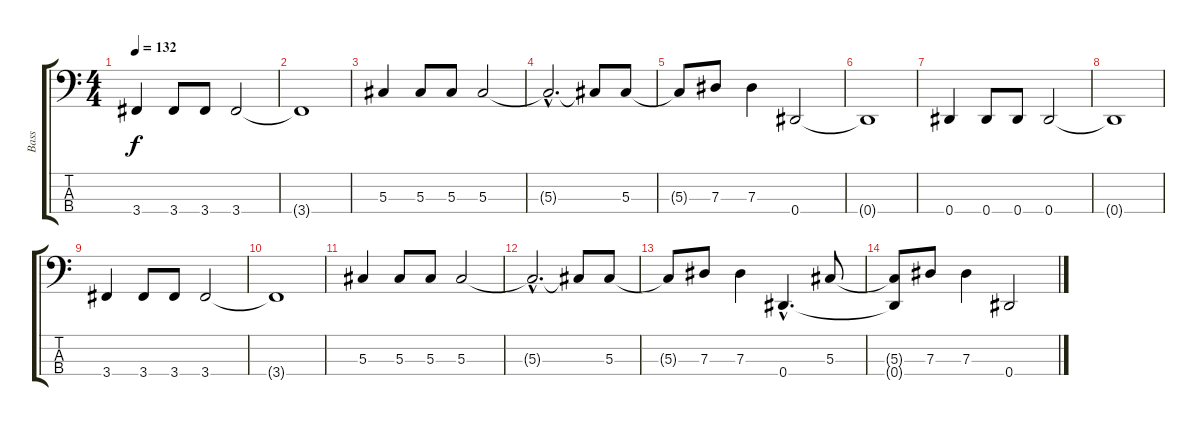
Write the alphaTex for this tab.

\track ("Bass" "Bass") {instrument electricbassfinger}
\staff {score tabs}
\tuning (Gb2 Db2 Ab1 Eb1) {hide}
\ts (4 4)
\tempo 132
\clef f4
\ks c
3.4.4{dy f volume 8} 3.4.8 3.4.8 3.4.2 |
3.4{t}.1 |
5.3.4{volume 6} 5.3.8 5.3.8 5.3.2 |
5.3{hac t}.2{d} 5.3{t}.8 5.3.8 |
5.3{t}.8 7.3.8 7.3.4 0.4.2 |
0.4{t}.1 |
0.4.4{volume 4} 0.4.8 0.4.8 0.4.2 |
0.4{t}.1 |
3.4.4 3.4.8 3.4.8 3.4.2 |
3.4{t}.1 |
5.3.4{volume 2} 5.3.8 5.3.8 5.3.2 |
5.3{hac t}.2{d} 5.3{t}.8 5.3.8 |
5.3{t}.8 7.3.8 7.3.4 0.4{hac}.4{d} 5.3.8 |
(5.3{t} 0.4{t}).8 7.3.8 7.3.4 0.4.2
